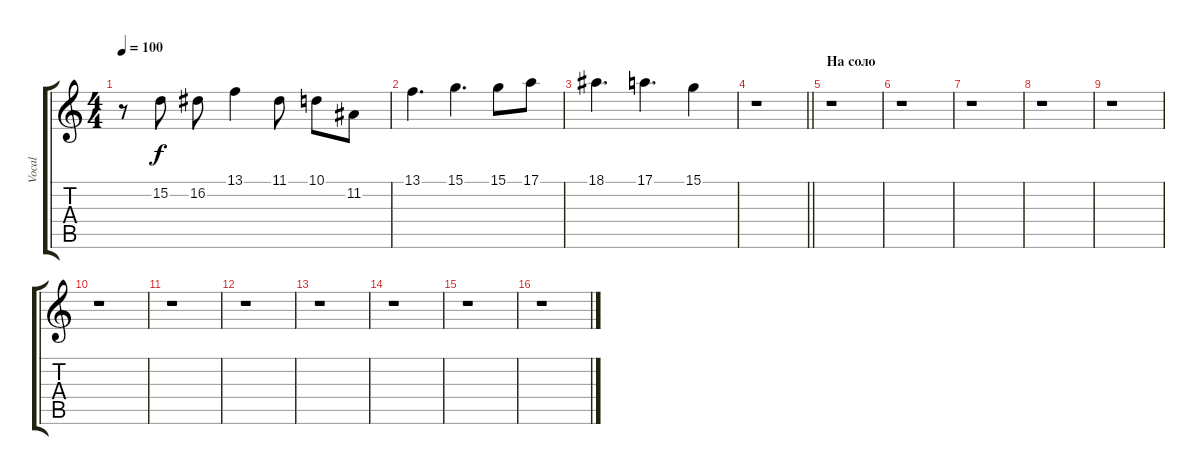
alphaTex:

\track ("Vocal" "Vocal") {instrument altosax}
\staff {score tabs}
\tuning (E4 B3 G3 D3 A2 E2) {hide}
\ts (4 4)
\tempo 100
\clef g2
\ks c
r.8{dy f} 15.2.8 16.2.8 13.1.4 11.1.8 10.1.8 11.2.8 |
13.1.4{d} 15.1.4{d} 15.1.8 17.1.8 |
18.1.4{d} 17.1.4{d} 15.1.4 |
\barLineRight lightlight
r.1 |
\section ("" "На соло")
r.1 |
r.1 |
r.1 |
r.1 |
r.1 |
r.1 |
r.1 |
r.1 |
r.1 |
r.1 |
r.1 |
r.1
